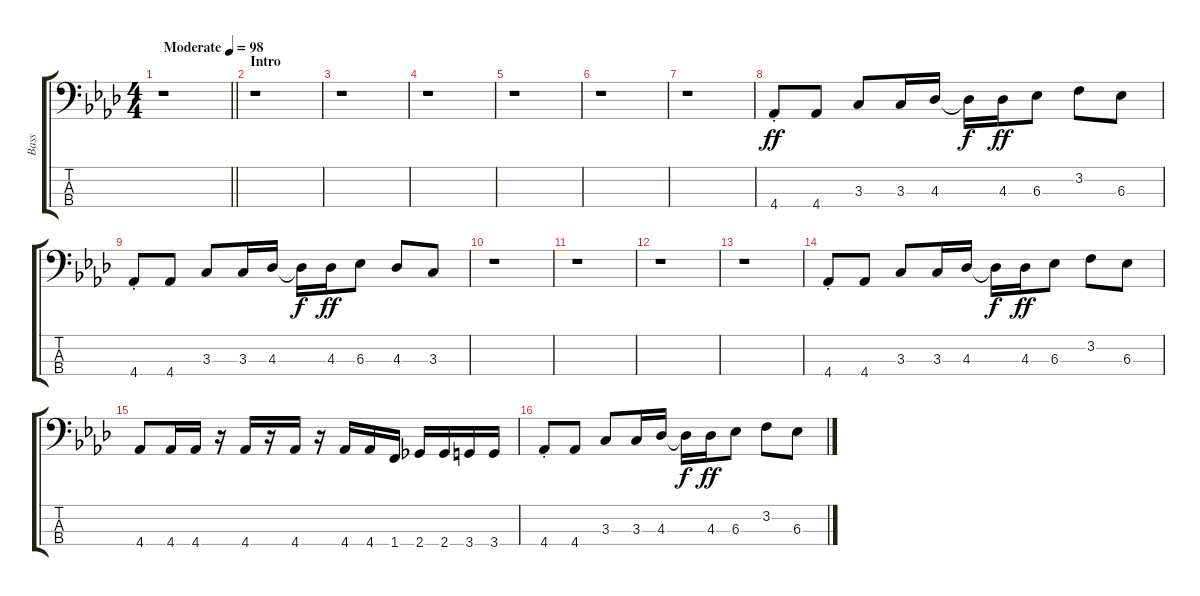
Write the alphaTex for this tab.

\track ("Bass" "Bass") {instrument electricbasspick}
\staff {score tabs}
\tuning (G2 D2 A1 E1) {hide}
\ts (4 4)
\tempo (98 "Moderate")
\clef f4
\barLineRight lightlight
\ks ab
r.1{dy ff instrument electricbasspick} |
\section ("" "Intro")
r.1 |
r.1 |
r.1 |
r.1 |
r.1 |
r.1 |
4.4{st}.8 4.4.8 3.3.8 3.3.16 4.3.16 4.3{t}.16{dy f} 4.3.16{dy ff} 6.3.8 3.2.8 6.3.8 |
4.4{st}.8 4.4.8 3.3.8 3.3.16 4.3.16 4.3{t}.16{dy f} 4.3.16{dy ff} 6.3.8 4.3.8 3.3.8 |
r.1 |
r.1 |
r.1 |
r.1 |
4.4{st}.8 4.4.8 3.3.8 3.3.16 4.3.16 4.3{t}.16{dy f} 4.3.16{dy ff} 6.3.8 3.2.8 6.3.8 |
4.4.8 4.4.16 4.4.16 r.16 4.4.16 r.16 4.4.16 r.16 4.4.16 4.4.16 1.4.16 2.4.16 2.4.16 3.4.16 3.4.16 |
4.4{st}.8 4.4.8 3.3.8 3.3.16 4.3.16 4.3{t}.16{dy f} 4.3.16{dy ff} 6.3.8 3.2.8 6.3.8
